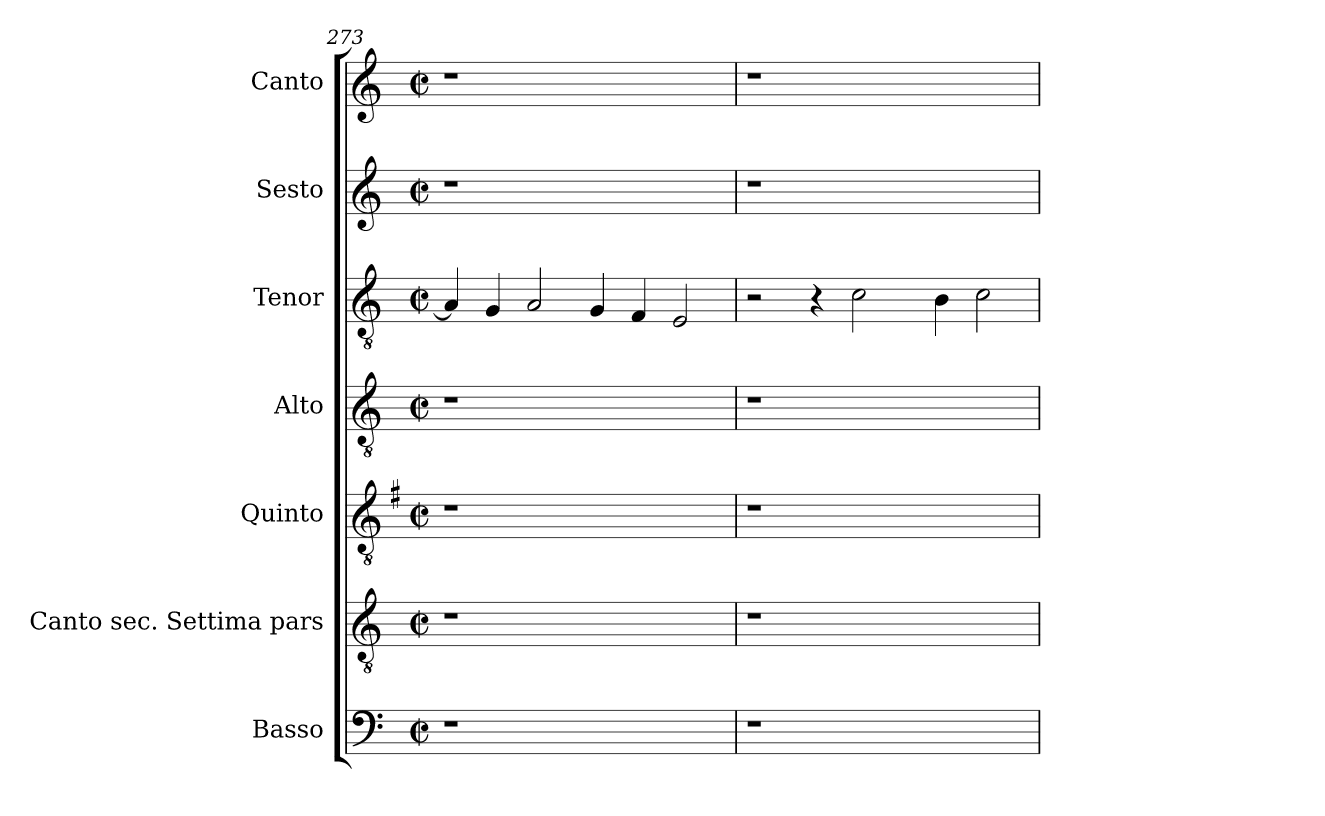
**kern	**kern	**kern	**kern	**kern	**kern	**kern
*part7	*part6	*part5	*part4	*part3	*part2	*part1
*staff7	*staff6	*staff5	*staff4	*staff3	*staff2	*staff1
*I"Basso	*I"Canto sec. Settima pars	*I"Quinto	*I"Alto	*I"Tenor	*I"Sesto	*I"Canto
*	*	*I'Quinto	*I'Alto	*I'Tenor	*I'Sesto	*I'Canto
!!LO:LB:g=z
*clefF4	*clefGv2	*clefGv2	*clefGv2	*clefGv2	*clefG2	*clefG2
*k[]	*k[]	*k[f#]	*k[]	*k[]	*k[]	*k[]
*C:	*C:	*G:	*C:	*C:	*C:	*C:
*M2/2	*M2/2	*M2/2	*M2/2	*M2/2	*M2/2	*M2/2
*met(c|)	*met(c|)	*met(c|)	*met(c|)	*met(c|)	*met(c|)	*met(c|)
=273	=273	=273	=273	=273	=273	=273
1r	1r	1r	1r	4A/]	1r	1r
.	.	.	.	4G/	.	.
.	.	.	.	2A/	.	.
1ryy	1ryy	1ryy	1ryy	4G/	1ryy	1ryy
.	.	.	.	4F/	.	.
.	.	.	.	2E/	.	.
=274	=274	=274	=274	=274	=274	=274
1r	1r	1r	1r	2r	1r	1r
.	.	.	.	4r	.	.
.	.	.	.	2c\	.	.
1ryy	1ryy	1ryy	1ryy	.	1ryy	1ryy
.	.	.	.	4B\	.	.
.	.	.	.	2c\	.	.
=	=	=	=	=	=	=
*-	*-	*-	*-	*-	*-	*-
